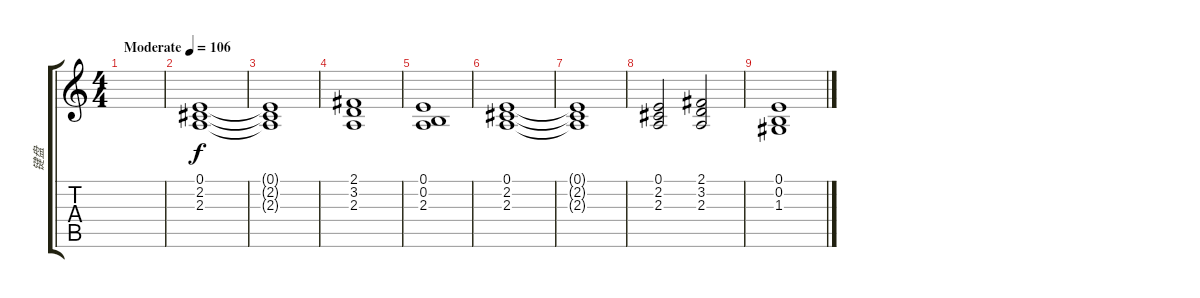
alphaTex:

\track ("键盘" "键盘") {instrument stringensemble2}
\staff {score tabs}
\tuning (E4 B3 G3 D3 A2 E2) {hide}
\ts (4 4)
\tempo (106 "Moderate")
\clef g2
\ks c
|
(0.1 2.2 2.3).1 |
(0.1{t} 2.2{t} 2.3{t}).1 |
(2.1 3.2 2.3).1 |
(0.1 0.2 2.3).1 |
(0.1 2.2 2.3).1 |
(0.1{t} 2.2{t} 2.3{t}).1 |
(0.1 2.2 2.3).2 (2.1 3.2 2.3).2 |
(0.1 0.2 1.3).1
